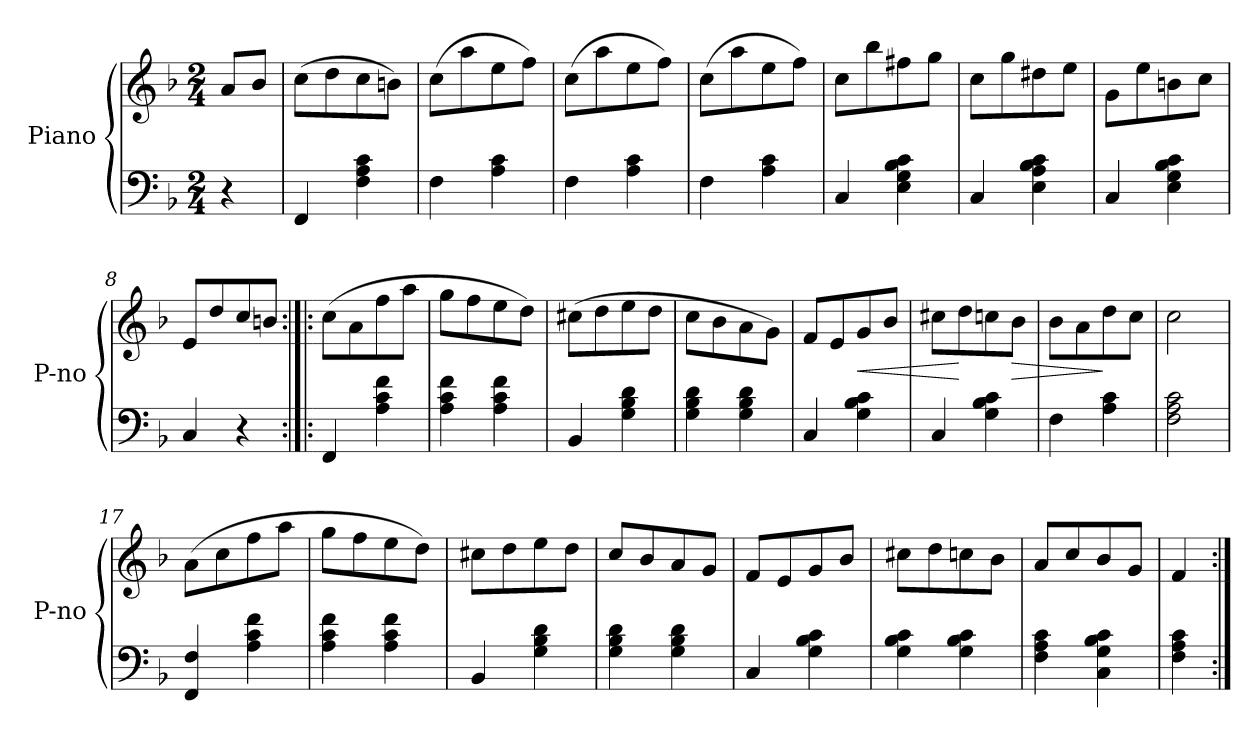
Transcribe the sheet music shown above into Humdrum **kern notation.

**kern	**kern	**dynam
*part2	*part1	*part1
*staff2	*staff1	*staff1
*I"Piano	*I"Piano	*
*I'P-no	*I'P-no	*
*clefF4	*clefG2	*
*k[b-]	*k[b-]	*
*M2/4	*M2/4	*
=	=	=
4r	8a/L	.
.	8b-/J	.
=1	=1	=1
4FF/	(8cc\L	.
.	8dd\	.
4F\ 4A\ 4c\	8cc\	.
.	8bn\J)	.
=2	=2	=2
4F\	(8cc\L	.
.	8aa\	.
4A\ 4c\	8ee\	.
.	8ff\J)	.
=3	=3	=3
4F\	(8cc\L	.
.	8aa\	.
4A\ 4c\	8ee\	.
.	8ff\J)	.
=4	=4	=4
4F\	(8cc\L	.
.	8aa\	.
4A\ 4c\	8ee\	.
.	8ff\J)	.
=5	=5	=5
4C/	8cc\L	.
.	8bb-\	.
4E\ 4G\ 4B-\ 4c\	8ff#X\	.
.	8gg\J	.
=6	=6	=6
4C/	8cc\L	.
.	8gg\	.
4E\ 4A\ 4B-\ 4c\	8dd#X\	.
.	8ee\J	.
=7	=7	=7
4C/	8g\L	.
.	8ee\	.
4E\ 4G\ 4B-\ 4c\	8bn\	.
.	8cc\J	.
=8	=8	=8
4C/	8e/L	.
.	8dd/	.
4r	8cc/	.
.	8bn/J	.
=9:|!|:	=9:|!|:	=9:|!|:
4FF/	(8cc\L	.
.	8a\	.
4A\ 4c\ 4f\	8ff\	.
.	8aa\J	.
=10	=10	=10
4A\ 4c\ 4f\	8gg\L	.
.	8ff\	.
4A\ 4c\ 4f\	8ee\	.
.	8dd\J)	.
=11	=11	=11
4BB-/	(8cc#X\L	.
.	8dd\	.
4G\ 4B-\ 4d\	8ee\	.
.	8dd\J	.
=12	=12	=12
4G\ 4B-\ 4d\	8cc\L	.
.	8b-\	.
4G\ 4B-\ 4d\	8a\	.
.	8g\J)	.
=13	=13	=13
4C/	8f/L	.
.	8e/	.
!	!	!LO:HP:b
4G\ 4B-\ 4c\	8g/	<
.	8b-/J	.
=14	=14	=14
4C/	8cc#X\L	.
.	8dd\	[
4G\ 4B-\ 4c\	8ccn\	.
!	!	!LO:HP:b
.	8b-\J	>
=15	=15	=15
4F\	8b-\L	.
.	8a\	.
4A\ 4c\	8dd\	]
.	8cc\J	.
=16	=16	=16
2F\ 2A\ 2c\	2cc\	.
=17	=17	=17
4FF/ 4F/	(8a\L	.
.	8cc\	.
4A\ 4c\ 4f\	8ff\	.
.	8aa\J	.
=18	=18	=18
4A\ 4c\ 4f\	8gg\L	.
.	8ff\	.
4A\ 4c\ 4f\	8ee\	.
.	8dd\J)	.
=19	=19	=19
4BB-/	8cc#X\L	.
.	8dd\	.
4G\ 4B-\ 4d\	8ee\	.
.	8dd\J	.
=20	=20	=20
4G\ 4B-\ 4d\	8cc/L	.
.	8b-/	.
4G\ 4B-\ 4d\	8a/	.
.	8g/J	.
=21	=21	=21
4C/	8f/L	.
.	8e/	.
4G\ 4B-\ 4c\	8g/	.
.	8b-/J	.
=22	=22	=22
4G\ 4B-\ 4c\	8cc#X\L	.
.	8dd\	.
4G\ 4B-\ 4c\	8ccn\	.
.	8b-\J	.
=23	=23	=23
4F\ 4A\ 4c\	8a/L	.
.	8cc/	.
4C\ 4G\ 4B-\ 4c\	8b-/	.
.	8g/J	.
=24	=24	=24
4F\ 4A\ 4c\	4f/	.
=:|!	=:|!	=:|!
*-	*-	*-
